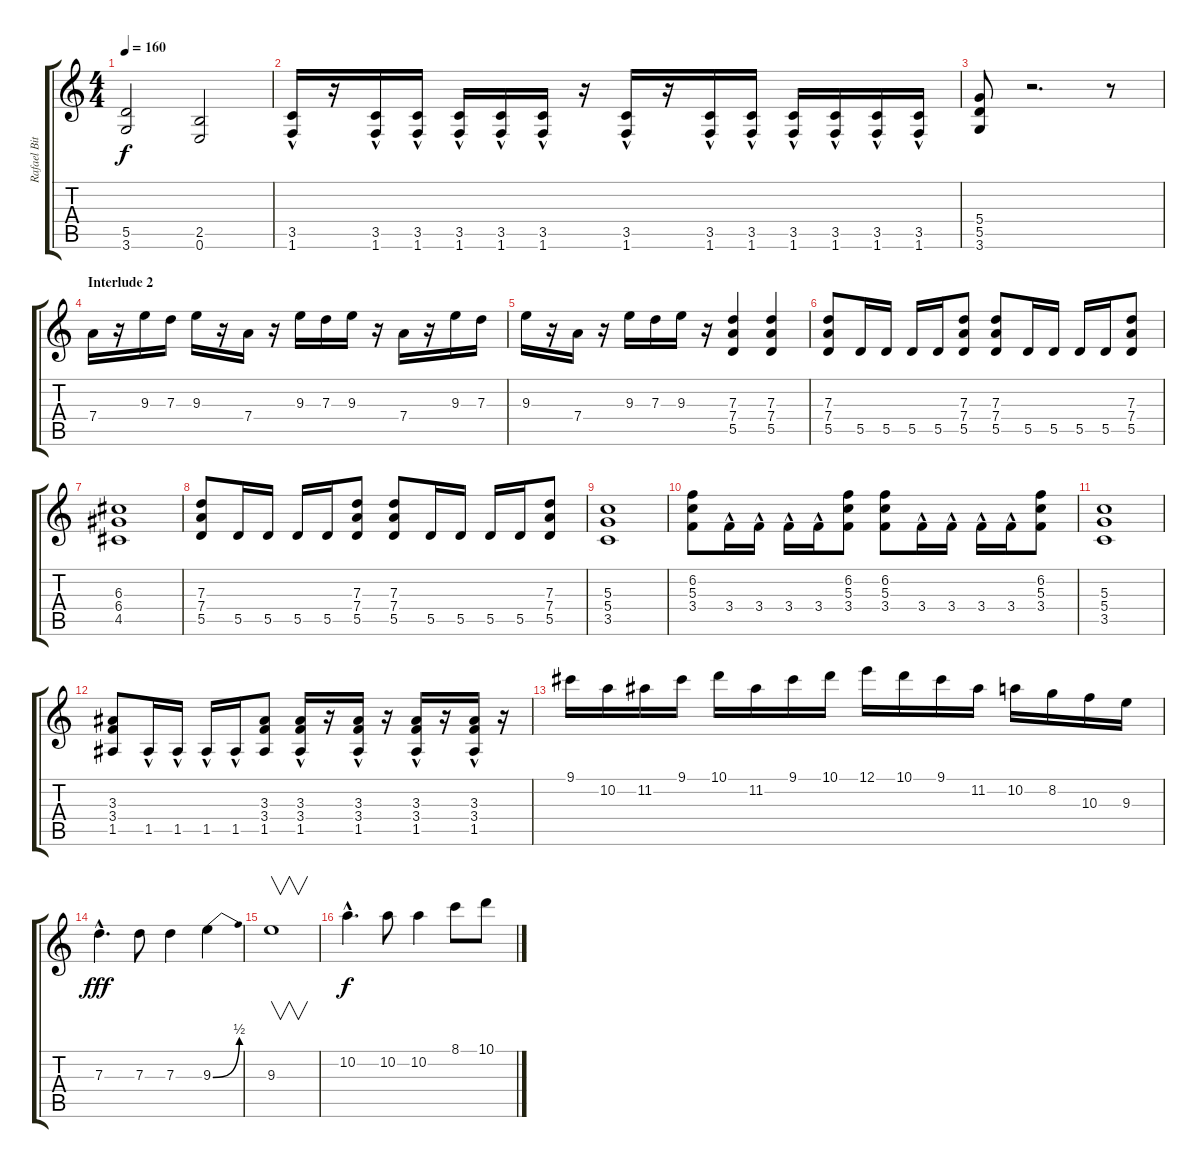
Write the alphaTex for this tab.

\track ("Rafael Bittencourt (Guitarra 2)" "Rafael Bit") {instrument overdrivenguitar}
\staff {score tabs}
\tuning (E4 B3 G3 D3 A2 E2) {hide}
\ts (4 4)
\tempo 160
\clef g2
\ks c
(5.5 3.6).2{dy f} (2.5 0.6).2 |
(3.5{hac} 1.6{hac}).16 r.16 (3.5{hac} 1.6{hac}).16 (3.5{hac} 1.6{hac}).16 (3.5{hac} 1.6{hac}).16 (3.5{hac} 1.6{hac}).16 (3.5{hac} 1.6{hac}).16 r.16 (3.5{hac} 1.6{hac}).16 r.16 (3.5{hac} 1.6{hac}).16 (3.5{hac} 1.6{hac}).16 (3.5{hac} 1.6{hac}).16 (3.5{hac} 1.6{hac}).16 (3.5{hac} 1.6{hac}).16 (3.5{hac} 1.6{hac}).16 |
(5.4 5.5 3.6).8 r.2{d} r.8 |
\section ("" "Interlude 2")
7.4.16 r.16 9.3.16 7.3.16 9.3.16 r.16 7.4.16 r.16 9.3.16 7.3.16 9.3.16 r.16 7.4.16 r.16 9.3.16 7.3.16 |
9.3.16 r.16 7.4.16 r.16 9.3.16 7.3.16 9.3.16 r.16 (7.3 7.4 5.5).4 (7.3 7.4 5.5).4 |
(7.3 7.4 5.5).8 5.5.16 5.5.16 5.5.16 5.5.16 (7.3 7.4 5.5).8 (7.3 7.4 5.5).8 5.5.16 5.5.16 5.5.16 5.5.16 (7.3 7.4 5.5).8 |
(6.3 6.4 4.5).1 |
(7.3 7.4 5.5).8 5.5.16 5.5.16 5.5.16 5.5.16 (7.3 7.4 5.5).8 (7.3 7.4 5.5).8 5.5.16 5.5.16 5.5.16 5.5.16 (7.3 7.4 5.5).8 |
(5.3 5.4 3.5).1 |
(6.2 5.3 3.4).8 3.4{hac}.16 3.4{hac}.16 3.4{hac}.16 3.4{hac}.16 (6.2 5.3 3.4).8 (6.2 5.3 3.4).8 3.4{hac}.16 3.4{hac}.16 3.4{hac}.16 3.4{hac}.16 (6.2 5.3 3.4).8 |
(5.3 5.4 3.5).1 |
(3.3 3.4 1.5).8 1.5{hac}.16 1.5{hac}.16 1.5{hac}.16 1.5{hac}.16 (3.3 3.4 1.5).8 (3.3{hac} 3.4{hac} 1.5{hac}).16 r.16 (3.3{hac} 3.4{hac} 1.5{hac}).16 r.16 (3.3{hac} 3.4{hac} 1.5{hac}).16 r.16 (3.3{hac} 3.4{hac} 1.5{hac}).16 r.16 |
9.1.16 10.2.16 11.2.16 9.1.16 10.1.16 11.2.16 9.1.16 10.1.16 12.1.16 10.1.16 9.1.16 11.2.16 10.2.16 8.2.16 10.3.16 9.3.16 |
7.3{hac}.4{d dy fff volume 16} 7.3.8 7.3.4 9.3{be (bend 0 0 60 2)}.4 |
9.3.1{v} |
10.2{hac}.4{d dy f} 10.2.8 10.2.4 8.1.8 10.1.8
